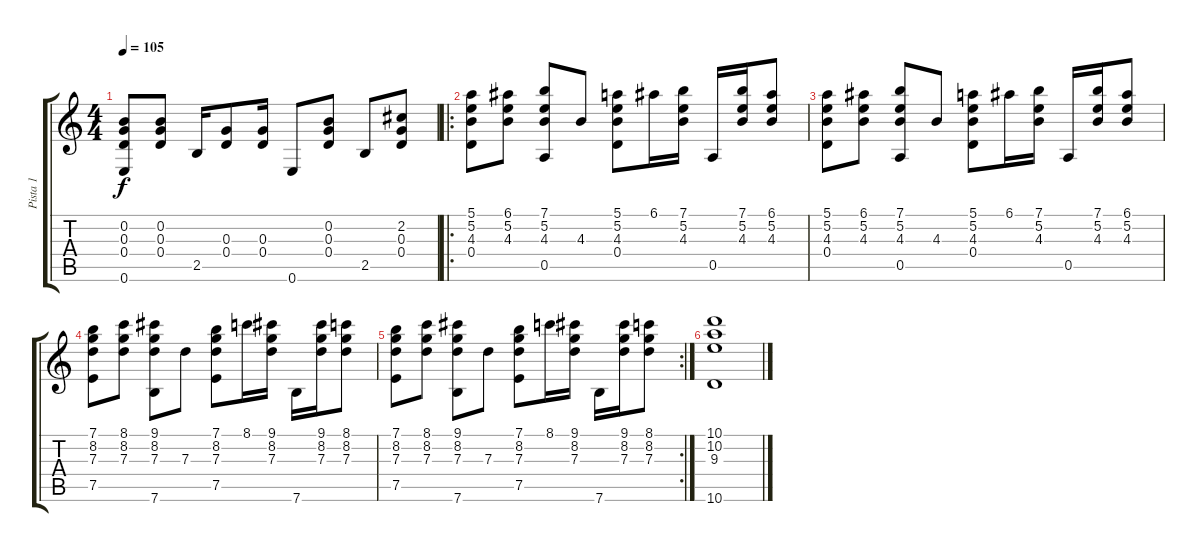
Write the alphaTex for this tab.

\track ("Pista 1" "Pista 1") {instrument acousticguitarnylon}
\staff {score tabs}
\tuning (E4 B3 G3 D3 A2 E2) {hide}
\ts (4 4)
\tempo 105
\clef g2
\ks c
(0.2 0.3 0.4 0.6).8{dy f} (0.2 0.3 0.4).8 2.5.16 (0.3 0.4).8 (0.3 0.4).16 0.6.8 (0.2 0.3 0.4).8 2.5.8 (2.2 0.3 0.4).8 |
\ro
(5.1 5.2 4.3 0.4).8 (6.1 5.2 4.3).8 (7.1 5.2 4.3 0.5).8 4.3.8 (5.1 5.2 4.3 0.4).8 6.1.16 (7.1 5.2 4.3).16 0.5.16 (7.1 5.2 4.3).16 (6.1 5.2 4.3).8 |
(5.1 5.2 4.3 0.4).8 (6.1 5.2 4.3).8 (7.1 5.2 4.3 0.5).8 4.3.8 (5.1 5.2 4.3 0.4).8 6.1.16 (7.1 5.2 4.3).16 0.5.16 (7.1 5.2 4.3).16 (6.1 5.2 4.3).8 |
(7.1 8.2 7.3 7.5).8 (8.1 8.2 7.3).8 (9.1 8.2 7.3 7.6).8 7.3.8 (7.1 8.2 7.3 7.5).8 8.1.16 (9.1 8.2 7.3).16 7.6.16 (9.1 8.2 7.3).16 (8.1 8.2 7.3).8 |
\rc 2
(7.1 8.2 7.3 7.5).8 (8.1 8.2 7.3).8 (9.1 8.2 7.3 7.6).8 7.3.8 (7.1 8.2 7.3 7.5).8 8.1.16 (9.1 8.2 7.3).16 7.6.16 (9.1 8.2 7.3).16 (8.1 8.2 7.3).8 |
(10.1 10.2 9.3 10.6).1
